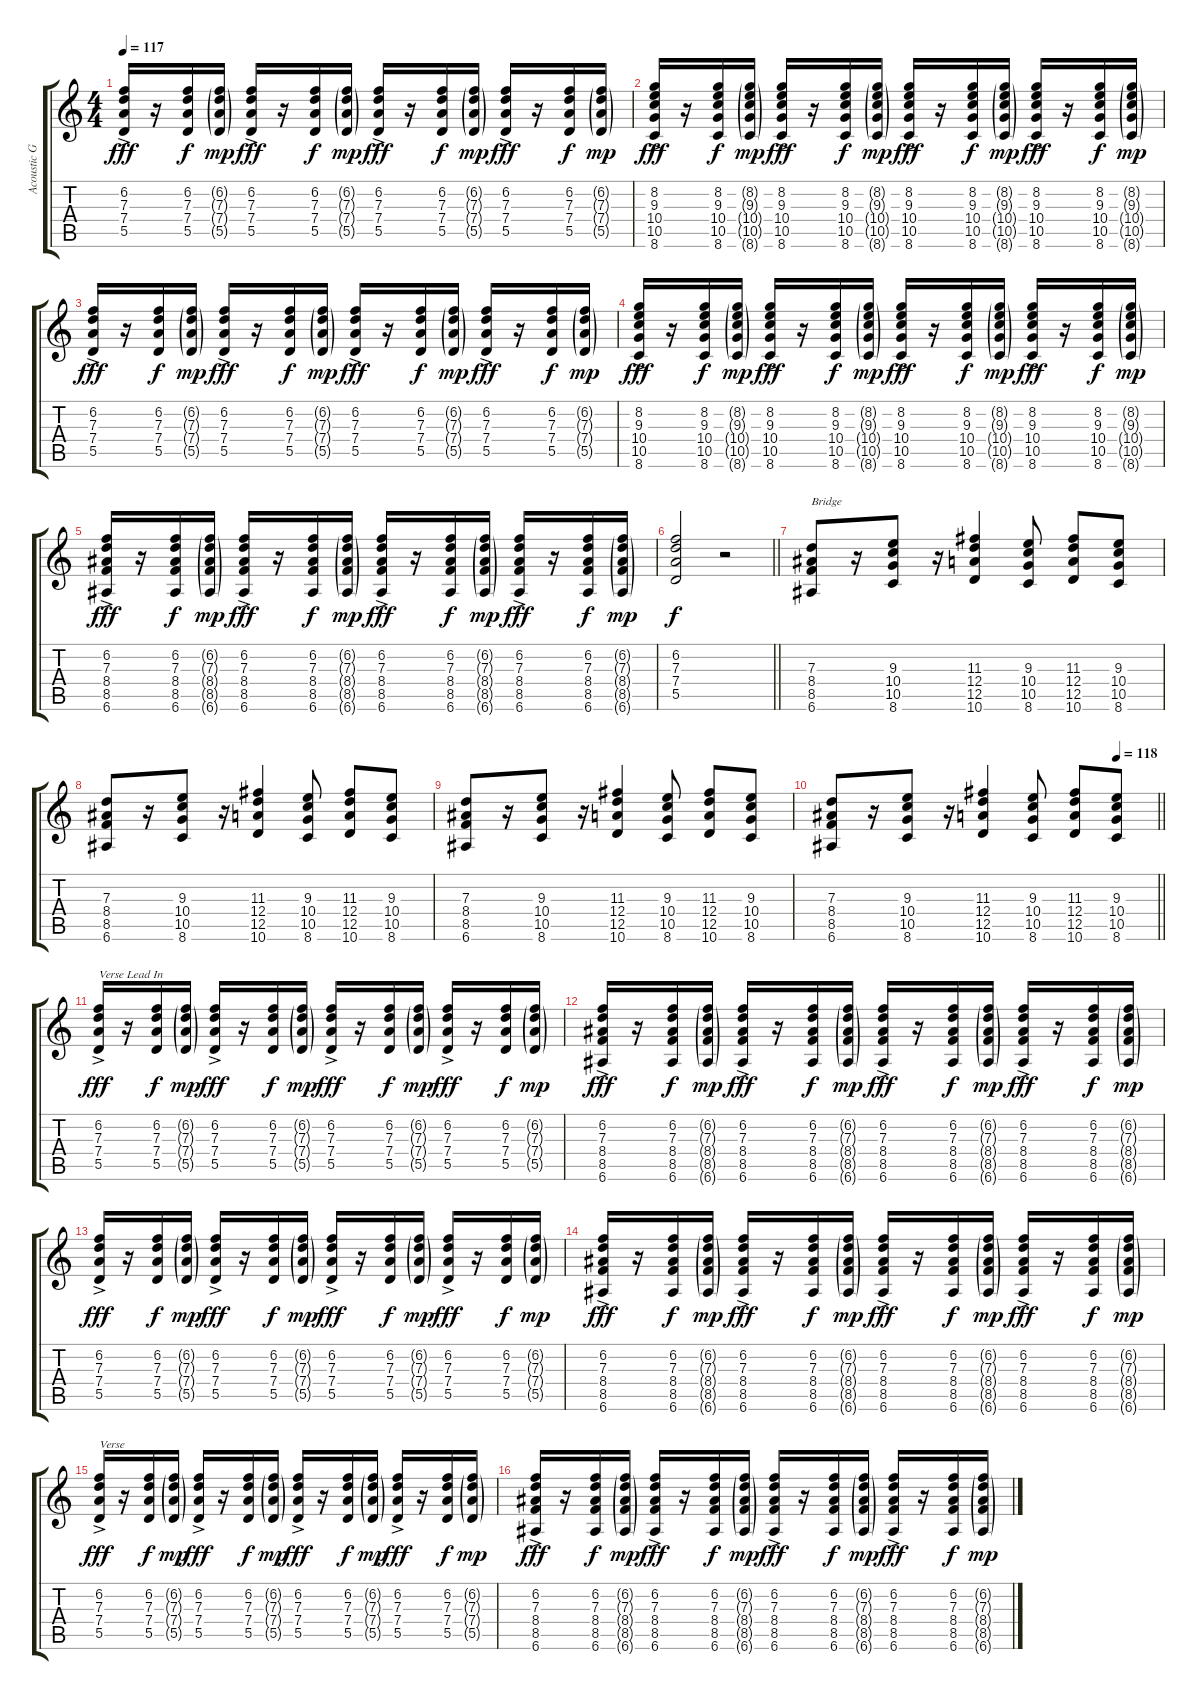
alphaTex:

\track ("Acoustic Guitar" "Acoustic G") {instrument acousticguitarsteel}
\staff {score tabs}
\tuning (E4 B3 G3 D3 A2 E2) {hide}
\ts (4 4)
\tempo 117
\clef g2
\ks c
(6.2{ac} 7.3{ac} 7.4{ac} 5.5{ac}).16{dy fff} r.16 (6.2 7.3 7.4 5.5).16{dy f} (6.2{g} 7.3{g} 7.4{g} 5.5{g}).16{dy mp} (6.2{ac} 7.3{ac} 7.4{ac} 5.5{ac}).16{dy fff} r.16 (6.2 7.3 7.4 5.5).16{dy f} (6.2{g} 7.3{g} 7.4{g} 5.5{g}).16{dy mp} (6.2{ac} 7.3{ac} 7.4{ac} 5.5{ac}).16{dy fff} r.16 (6.2 7.3 7.4 5.5).16{dy f} (6.2{g} 7.3{g} 7.4{g} 5.5{g}).16{dy mp} (6.2{ac} 7.3{ac} 7.4{ac} 5.5{ac}).16{dy fff} r.16 (6.2 7.3 7.4 5.5).16{dy f} (6.2{g} 7.3{g} 7.4{g} 5.5{g}).16{dy mp} |
(8.2{ac} 9.3{ac} 10.4{ac} 10.5{ac} 8.6{ac}).16{dy fff} r.16 (8.2 9.3 10.4 10.5 8.6).16{dy f} (8.2{g} 9.3{g} 10.4{g} 10.5{g} 8.6{g}).16{dy mp} (8.2{ac} 9.3{ac} 10.4{ac} 10.5{ac} 8.6{ac}).16{dy fff} r.16 (8.2 9.3 10.4 10.5 8.6).16{dy f} (8.2{g} 9.3{g} 10.4{g} 10.5{g} 8.6{g}).16{dy mp} (8.2{ac} 9.3{ac} 10.4{ac} 10.5{ac} 8.6{ac}).16{dy fff} r.16 (8.2 9.3 10.4 10.5 8.6).16{dy f} (8.2{g} 9.3{g} 10.4{g} 10.5{g} 8.6{g}).16{dy mp} (8.2{ac} 9.3{ac} 10.4{ac} 10.5{ac} 8.6{ac}).16{dy fff} r.16 (8.2 9.3 10.4 10.5 8.6).16{dy f} (8.2{g} 9.3{g} 10.4{g} 10.5{g} 8.6{g}).16{dy mp} |
(6.2{ac} 7.3{ac} 7.4{ac} 5.5{ac}).16{dy fff} r.16 (6.2 7.3 7.4 5.5).16{dy f} (6.2{g} 7.3{g} 7.4{g} 5.5{g}).16{dy mp} (6.2{ac} 7.3{ac} 7.4{ac} 5.5{ac}).16{dy fff} r.16 (6.2 7.3 7.4 5.5).16{dy f} (6.2{g} 7.3{g} 7.4{g} 5.5{g}).16{dy mp} (6.2{ac} 7.3{ac} 7.4{ac} 5.5{ac}).16{dy fff} r.16 (6.2 7.3 7.4 5.5).16{dy f} (6.2{g} 7.3{g} 7.4{g} 5.5{g}).16{dy mp} (6.2{ac} 7.3{ac} 7.4{ac} 5.5{ac}).16{dy fff} r.16 (6.2 7.3 7.4 5.5).16{dy f} (6.2{g} 7.3{g} 7.4{g} 5.5{g}).16{dy mp} |
(8.2{ac} 9.3{ac} 10.4{ac} 10.5{ac} 8.6{ac}).16{dy fff} r.16 (8.2 9.3 10.4 10.5 8.6).16{dy f} (8.2{g} 9.3{g} 10.4{g} 10.5{g} 8.6{g}).16{dy mp} (8.2{ac} 9.3{ac} 10.4{ac} 10.5{ac} 8.6{ac}).16{dy fff} r.16 (8.2 9.3 10.4 10.5 8.6).16{dy f} (8.2{g} 9.3{g} 10.4{g} 10.5{g} 8.6{g}).16{dy mp} (8.2{ac} 9.3{ac} 10.4{ac} 10.5{ac} 8.6{ac}).16{dy fff} r.16 (8.2 9.3 10.4 10.5 8.6).16{dy f} (8.2{g} 9.3{g} 10.4{g} 10.5{g} 8.6{g}).16{dy mp} (8.2{ac} 9.3{ac} 10.4{ac} 10.5{ac} 8.6{ac}).16{dy fff} r.16 (8.2 9.3 10.4 10.5 8.6).16{dy f} (8.2{g} 9.3{g} 10.4{g} 10.5{g} 8.6{g}).16{dy mp} |
(6.2{ac} 7.3{ac} 8.4{ac} 8.5{ac} 6.6{ac}).16{dy fff} r.16 (6.2 7.3 8.4 8.5 6.6).16{dy f} (6.2{g} 7.3{g} 8.4{g} 8.5{g} 6.6{g}).16{dy mp} (6.2{ac} 7.3{ac} 8.4{ac} 8.5{ac} 6.6{ac}).16{dy fff} r.16 (6.2 7.3 8.4 8.5 6.6).16{dy f} (6.2{g} 7.3{g} 8.4{g} 8.5{g} 6.6{g}).16{dy mp} (6.2{ac} 7.3{ac} 8.4{ac} 8.5{ac} 6.6{ac}).16{dy fff} r.16 (6.2 7.3 8.4 8.5 6.6).16{dy f} (6.2{g} 7.3{g} 8.4{g} 8.5{g} 6.6{g}).16{dy mp} (6.2{ac} 7.3{ac} 8.4{ac} 8.5{ac} 6.6{ac}).16{dy fff} r.16 (6.2 7.3 8.4 8.5 6.6).16{dy f} (6.2{g} 7.3{g} 8.4{g} 8.5{g} 6.6{g}).16{dy mp} |
\barLineRight lightlight
(6.2 7.3 7.4 5.5).2{dy f} r.2 |
(7.3 8.4 8.5 6.6).8{txt "Bridge"} r.16 (9.3 10.4 10.5 8.6).8 r.16 (11.3 12.4 12.5 10.6).4 (9.3 10.4 10.5 8.6).8 (11.3 12.4 12.5 10.6).8 (9.3 10.4 10.5 8.6).8 |
(7.3 8.4 8.5 6.6).8 r.16 (9.3 10.4 10.5 8.6).8 r.16 (11.3 12.4 12.5 10.6).4 (9.3 10.4 10.5 8.6).8 (11.3 12.4 12.5 10.6).8 (9.3 10.4 10.5 8.6).8 |
(7.3 8.4 8.5 6.6).8 r.16 (9.3 10.4 10.5 8.6).8 r.16 (11.3 12.4 12.5 10.6).4 (9.3 10.4 10.5 8.6).8 (11.3 12.4 12.5 10.6).8 (9.3 10.4 10.5 8.6).8 |
\tempo (118 0.875)
\barLineRight lightlight
(7.3 8.4 8.5 6.6).8 r.16 (9.3 10.4 10.5 8.6).8 r.16 (11.3 12.4 12.5 10.6).4 (9.3 10.4 10.5 8.6).8 (11.3 12.4 12.5 10.6).8 (9.3 10.4 10.5 8.6).8 |
(6.2{ac} 7.3{ac} 7.4{ac} 5.5{ac}).16{txt "Verse Lead In" dy fff} r.16 (6.2 7.3 7.4 5.5).16{dy f} (6.2{g} 7.3{g} 7.4{g} 5.5{g}).16{dy mp} (6.2{ac} 7.3{ac} 7.4{ac} 5.5{ac}).16{dy fff} r.16 (6.2 7.3 7.4 5.5).16{dy f} (6.2{g} 7.3{g} 7.4{g} 5.5{g}).16{dy mp} (6.2{ac} 7.3{ac} 7.4{ac} 5.5{ac}).16{dy fff} r.16 (6.2 7.3 7.4 5.5).16{dy f} (6.2{g} 7.3{g} 7.4{g} 5.5{g}).16{dy mp} (6.2{ac} 7.3{ac} 7.4{ac} 5.5{ac}).16{dy fff} r.16 (6.2 7.3 7.4 5.5).16{dy f} (6.2{g} 7.3{g} 7.4{g} 5.5{g}).16{dy mp} |
(6.2{ac} 7.3{ac} 8.4{ac} 8.5{ac} 6.6{ac}).16{dy fff} r.16 (6.2 7.3 8.4 8.5 6.6).16{dy f} (6.2{g} 7.3{g} 8.4{g} 8.5{g} 6.6{g}).16{dy mp} (6.2{ac} 7.3{ac} 8.4{ac} 8.5{ac} 6.6{ac}).16{dy fff} r.16 (6.2 7.3 8.4 8.5 6.6).16{dy f} (6.2{g} 7.3{g} 8.4{g} 8.5{g} 6.6{g}).16{dy mp} (6.2{ac} 7.3{ac} 8.4{ac} 8.5{ac} 6.6{ac}).16{dy fff} r.16 (6.2 7.3 8.4 8.5 6.6).16{dy f} (6.2{g} 7.3{g} 8.4{g} 8.5{g} 6.6{g}).16{dy mp} (6.2{ac} 7.3{ac} 8.4{ac} 8.5{ac} 6.6{ac}).16{dy fff} r.16 (6.2 7.3 8.4 8.5 6.6).16{dy f} (6.2{g} 7.3{g} 8.4{g} 8.5{g} 6.6{g}).16{dy mp} |
(6.2{ac} 7.3{ac} 7.4{ac} 5.5{ac}).16{dy fff} r.16 (6.2 7.3 7.4 5.5).16{dy f} (6.2{g} 7.3{g} 7.4{g} 5.5{g}).16{dy mp} (6.2{ac} 7.3{ac} 7.4{ac} 5.5{ac}).16{dy fff} r.16 (6.2 7.3 7.4 5.5).16{dy f} (6.2{g} 7.3{g} 7.4{g} 5.5{g}).16{dy mp} (6.2{ac} 7.3{ac} 7.4{ac} 5.5{ac}).16{dy fff} r.16 (6.2 7.3 7.4 5.5).16{dy f} (6.2{g} 7.3{g} 7.4{g} 5.5{g}).16{dy mp} (6.2{ac} 7.3{ac} 7.4{ac} 5.5{ac}).16{dy fff} r.16 (6.2 7.3 7.4 5.5).16{dy f} (6.2{g} 7.3{g} 7.4{g} 5.5{g}).16{dy mp} |
(6.2{ac} 7.3{ac} 8.4{ac} 8.5{ac} 6.6{ac}).16{dy fff} r.16 (6.2 7.3 8.4 8.5 6.6).16{dy f} (6.2{g} 7.3{g} 8.4{g} 8.5{g} 6.6{g}).16{dy mp} (6.2{ac} 7.3{ac} 8.4{ac} 8.5{ac} 6.6{ac}).16{dy fff} r.16 (6.2 7.3 8.4 8.5 6.6).16{dy f} (6.2{g} 7.3{g} 8.4{g} 8.5{g} 6.6{g}).16{dy mp} (6.2{ac} 7.3{ac} 8.4{ac} 8.5{ac} 6.6{ac}).16{dy fff} r.16 (6.2 7.3 8.4 8.5 6.6).16{dy f} (6.2{g} 7.3{g} 8.4{g} 8.5{g} 6.6{g}).16{dy mp} (6.2{ac} 7.3{ac} 8.4{ac} 8.5{ac} 6.6{ac}).16{dy fff} r.16 (6.2 7.3 8.4 8.5 6.6).16{dy f} (6.2{g} 7.3{g} 8.4{g} 8.5{g} 6.6{g}).16{dy mp} |
(6.2{ac} 7.3{ac} 7.4{ac} 5.5{ac}).16{txt "Verse" dy fff} r.16 (6.2 7.3 7.4 5.5).16{dy f} (6.2{g} 7.3{g} 7.4{g} 5.5{g}).16{dy mp} (6.2{ac} 7.3{ac} 7.4{ac} 5.5{ac}).16{dy fff} r.16 (6.2 7.3 7.4 5.5).16{dy f} (6.2{g} 7.3{g} 7.4{g} 5.5{g}).16{dy mp} (6.2{ac} 7.3{ac} 7.4{ac} 5.5{ac}).16{dy fff} r.16 (6.2 7.3 7.4 5.5).16{dy f} (6.2{g} 7.3{g} 7.4{g} 5.5{g}).16{dy mp} (6.2{ac} 7.3{ac} 7.4{ac} 5.5{ac}).16{dy fff} r.16 (6.2 7.3 7.4 5.5).16{dy f} (6.2{g} 7.3{g} 7.4{g} 5.5{g}).16{dy mp} |
(6.2{ac} 7.3{ac} 8.4{ac} 8.5{ac} 6.6{ac}).16{dy fff} r.16 (6.2 7.3 8.4 8.5 6.6).16{dy f} (6.2{g} 7.3{g} 8.4{g} 8.5{g} 6.6{g}).16{dy mp} (6.2{ac} 7.3{ac} 8.4{ac} 8.5{ac} 6.6{ac}).16{dy fff} r.16 (6.2 7.3 8.4 8.5 6.6).16{dy f} (6.2{g} 7.3{g} 8.4{g} 8.5{g} 6.6{g}).16{dy mp} (6.2{ac} 7.3{ac} 8.4{ac} 8.5{ac} 6.6{ac}).16{dy fff} r.16 (6.2 7.3 8.4 8.5 6.6).16{dy f} (6.2{g} 7.3{g} 8.4{g} 8.5{g} 6.6{g}).16{dy mp} (6.2{ac} 7.3{ac} 8.4{ac} 8.5{ac} 6.6{ac}).16{dy fff} r.16 (6.2 7.3 8.4 8.5 6.6).16{dy f} (6.2{g} 7.3{g} 8.4{g} 8.5{g} 6.6{g}).16{dy mp}
